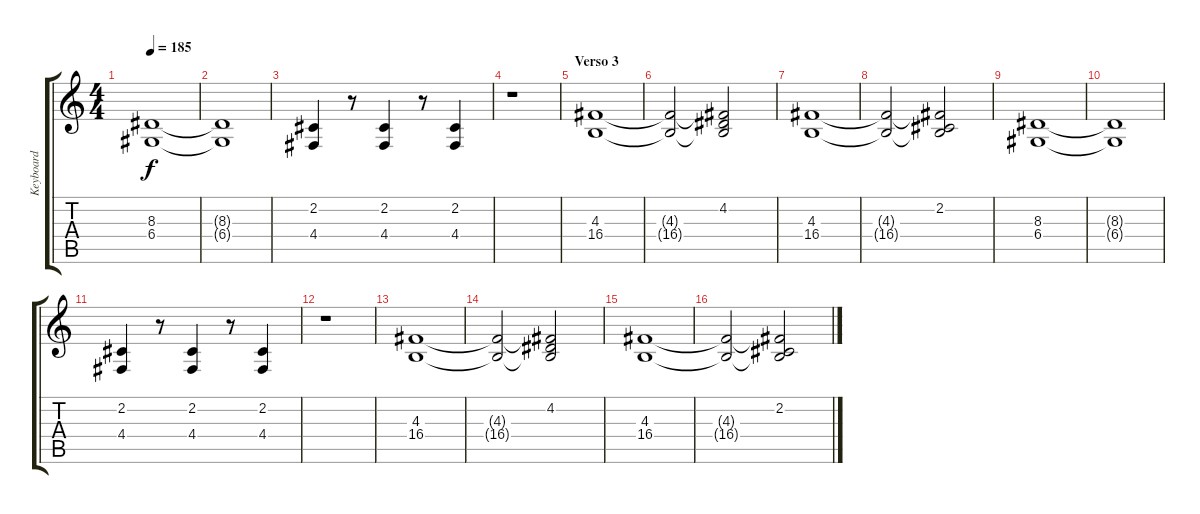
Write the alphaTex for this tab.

\track ("Keyboard" "Keyboard") {instrument synthstrings1}
\staff {score tabs}
\tuning (E4 B3 G3 D3 A2 E2) {hide}
\ts (4 4)
\tempo 185
\clef g2
\ks c
(8.3 6.4).1{dy f} |
(8.3{t} 6.4{t}).1 |
(2.2 4.4).4 r.8 (2.2 4.4).4 r.8 (2.2 4.4).4 |
r.1 |
\section ("" "Verso 3")
(4.3 16.4).1 |
(4.3{t} 16.4{t}).2 (4.2 4.3{t} 16.4{t}).2 |
(4.3 16.4).1 |
(4.3{t} 16.4{t}).2 (2.2 4.3{t} 16.4{t}).2 |
(8.3 6.4).1 |
(8.3{t} 6.4{t}).1 |
(2.2 4.4).4 r.8 (2.2 4.4).4 r.8 (2.2 4.4).4 |
r.1 |
(4.3 16.4).1 |
(4.3{t} 16.4{t}).2 (4.2 4.3{t} 16.4{t}).2 |
(4.3 16.4).1 |
(4.3{t} 16.4{t}).2 (2.2 4.3{t} 16.4{t}).2
